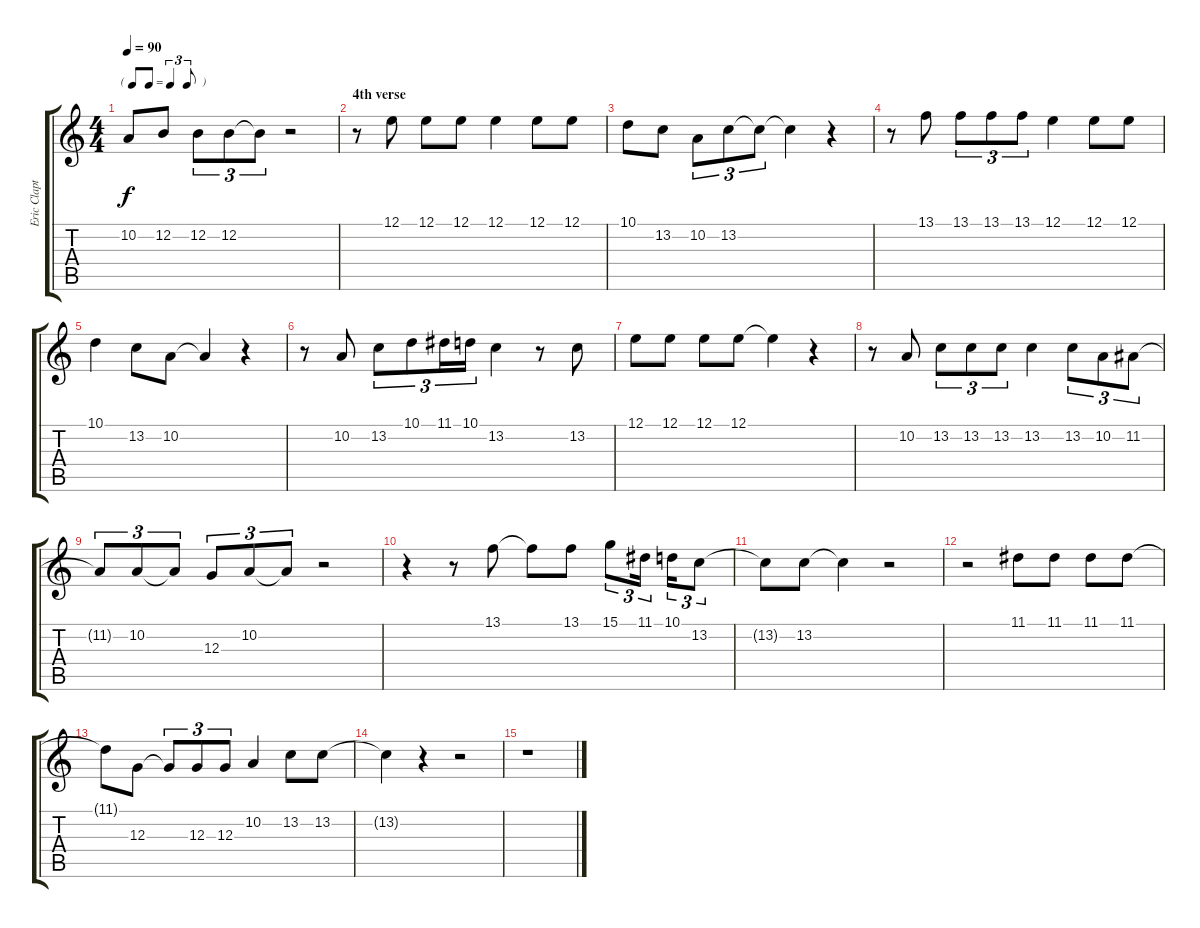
\track ("Eric Clapton" "Eric Clapt") {instrument voiceoohs}
\staff {score tabs}
\tuning (E4 B3 G3 D3 A2 E2) {hide}
\ts (4 4)
\tf triplet8th
\tempo 90
\clef g2
\ks c
10.2{t}.8{dy f} 12.2.8 12.2.8{tu (3 2)} 12.2.8{tu (3 2)} 12.2{t}.8{tu (3 2)} r.2 |
\section ("" "4th verse")
r.8 12.1.8 12.1.8 12.1.8 12.1.4 12.1.8 12.1.8 |
10.1.8 13.2.8 10.2.8{tu (3 2)} 13.2.8{tu (3 2)} 13.2{t}.8{tu (3 2)} 13.2{t}.4 r.4 |
r.8 13.1.8 13.1.8{tu (3 2)} 13.1.8{tu (3 2)} 13.1.8{tu (3 2)} 12.1.4 12.1.8 12.1.8 |
10.1.4 13.2.8 10.2.8 10.2{t}.4 r.4 |
r.8 10.2.8 13.2.8{tu (3 2)} 10.1.8{tu (3 2)} 11.1.16{tu (3 2)} 10.1.16{tu (3 2)} 13.2.4 r.8 13.2.8 |
12.1.8 12.1.8 12.1.8 12.1.8 12.1{t}.4 r.4 |
r.8 10.2.8 13.2.8{tu (3 2)} 13.2.8{tu (3 2)} 13.2.8{tu (3 2)} 13.2.4 13.2.8{tu (3 2)} 10.2.8{tu (3 2)} 11.2.8{tu (3 2)} |
11.2{t}.8{tu (3 2)} 10.2.8{tu (3 2)} 10.2{t}.8{tu (3 2)} 12.3.8{tu (3 2)} 10.2.8{tu (3 2)} 10.2{t}.8{tu (3 2)} r.2 |
r.4 r.8 13.1.8 13.1{t}.8 13.1.8 15.1.8{tu (3 2)} 11.1.16{tu (3 2)} 10.1.16{tu (3 2)} 13.2.8{tu (3 2)} |
13.2{t}.8 13.2.8 13.2{t}.4 r.2 |
r.2 11.1.8 11.1.8 11.1.8 11.1.8 |
11.1{t}.8 12.3.8 12.3{t}.8{tu (3 2)} 12.3.8{tu (3 2)} 12.3.8{tu (3 2)} 10.2.4 13.2.8 13.2.8 |
13.2{t}.4 r.4 r.2 |
r.1
